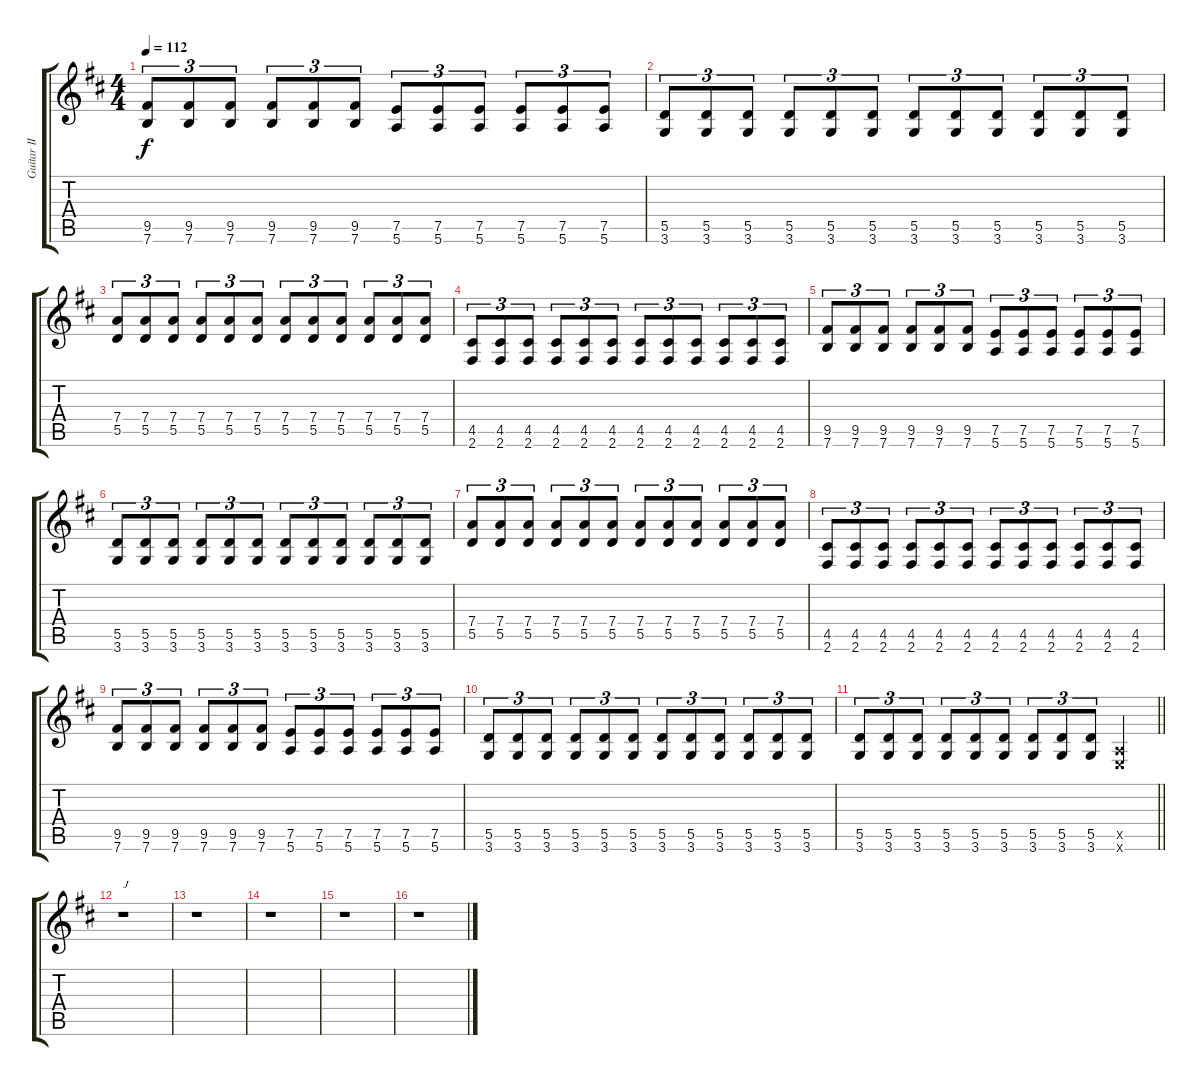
\track ("Guitar II" "Guitar II") {instrument distortionguitar}
\staff {score tabs}
\tuning (E4 B3 G3 D3 A2 E2) {hide}
\ts (4 4)
\tempo 112
\clef g2
\ks d
(9.5 7.6).8{tu (3 2) dy f} (9.5 7.6).8{tu (3 2)} (9.5 7.6).8{tu (3 2)} (9.5 7.6).8{tu (3 2)} (9.5 7.6).8{tu (3 2)} (9.5 7.6).8{tu (3 2)} (7.5 5.6).8{tu (3 2)} (7.5 5.6).8{tu (3 2)} (7.5 5.6).8{tu (3 2)} (7.5 5.6).8{tu (3 2)} (7.5 5.6).8{tu (3 2)} (7.5 5.6).8{tu (3 2)} |
(5.5 3.6).8{tu (3 2)} (5.5 3.6).8{tu (3 2)} (5.5 3.6).8{tu (3 2)} (5.5 3.6).8{tu (3 2)} (5.5 3.6).8{tu (3 2)} (5.5 3.6).8{tu (3 2)} (5.5 3.6).8{tu (3 2)} (5.5 3.6).8{tu (3 2)} (5.5 3.6).8{tu (3 2)} (5.5 3.6).8{tu (3 2)} (5.5 3.6).8{tu (3 2)} (5.5 3.6).8{tu (3 2)} |
(7.4 5.5).8{tu (3 2)} (7.4 5.5).8{tu (3 2)} (7.4 5.5).8{tu (3 2)} (7.4 5.5).8{tu (3 2)} (7.4 5.5).8{tu (3 2)} (7.4 5.5).8{tu (3 2)} (7.4 5.5).8{tu (3 2)} (7.4 5.5).8{tu (3 2)} (7.4 5.5).8{tu (3 2)} (7.4 5.5).8{tu (3 2)} (7.4 5.5).8{tu (3 2)} (7.4 5.5).8{tu (3 2)} |
(4.5 2.6).8{tu (3 2)} (4.5 2.6).8{tu (3 2)} (4.5 2.6).8{tu (3 2)} (4.5 2.6).8{tu (3 2)} (4.5 2.6).8{tu (3 2)} (4.5 2.6).8{tu (3 2)} (4.5 2.6).8{tu (3 2)} (4.5 2.6).8{tu (3 2)} (4.5 2.6).8{tu (3 2)} (4.5 2.6).8{tu (3 2)} (4.5 2.6).8{tu (3 2)} (4.5 2.6).8{tu (3 2)} |
(9.5 7.6).8{tu (3 2)} (9.5 7.6).8{tu (3 2)} (9.5 7.6).8{tu (3 2)} (9.5 7.6).8{tu (3 2)} (9.5 7.6).8{tu (3 2)} (9.5 7.6).8{tu (3 2)} (7.5 5.6).8{tu (3 2)} (7.5 5.6).8{tu (3 2)} (7.5 5.6).8{tu (3 2)} (7.5 5.6).8{tu (3 2)} (7.5 5.6).8{tu (3 2)} (7.5 5.6).8{tu (3 2)} |
(5.5 3.6).8{tu (3 2)} (5.5 3.6).8{tu (3 2)} (5.5 3.6).8{tu (3 2)} (5.5 3.6).8{tu (3 2)} (5.5 3.6).8{tu (3 2)} (5.5 3.6).8{tu (3 2)} (5.5 3.6).8{tu (3 2)} (5.5 3.6).8{tu (3 2)} (5.5 3.6).8{tu (3 2)} (5.5 3.6).8{tu (3 2)} (5.5 3.6).8{tu (3 2)} (5.5 3.6).8{tu (3 2)} |
(7.4 5.5).8{tu (3 2)} (7.4 5.5).8{tu (3 2)} (7.4 5.5).8{tu (3 2)} (7.4 5.5).8{tu (3 2)} (7.4 5.5).8{tu (3 2)} (7.4 5.5).8{tu (3 2)} (7.4 5.5).8{tu (3 2)} (7.4 5.5).8{tu (3 2)} (7.4 5.5).8{tu (3 2)} (7.4 5.5).8{tu (3 2)} (7.4 5.5).8{tu (3 2)} (7.4 5.5).8{tu (3 2)} |
(4.5 2.6).8{tu (3 2)} (4.5 2.6).8{tu (3 2)} (4.5 2.6).8{tu (3 2)} (4.5 2.6).8{tu (3 2)} (4.5 2.6).8{tu (3 2)} (4.5 2.6).8{tu (3 2)} (4.5 2.6).8{tu (3 2)} (4.5 2.6).8{tu (3 2)} (4.5 2.6).8{tu (3 2)} (4.5 2.6).8{tu (3 2)} (4.5 2.6).8{tu (3 2)} (4.5 2.6).8{tu (3 2)} |
(9.5 7.6).8{tu (3 2)} (9.5 7.6).8{tu (3 2)} (9.5 7.6).8{tu (3 2)} (9.5 7.6).8{tu (3 2)} (9.5 7.6).8{tu (3 2)} (9.5 7.6).8{tu (3 2)} (7.5 5.6).8{tu (3 2)} (7.5 5.6).8{tu (3 2)} (7.5 5.6).8{tu (3 2)} (7.5 5.6).8{tu (3 2)} (7.5 5.6).8{tu (3 2)} (7.5 5.6).8{tu (3 2)} |
(5.5 3.6).8{tu (3 2)} (5.5 3.6).8{tu (3 2)} (5.5 3.6).8{tu (3 2)} (5.5 3.6).8{tu (3 2)} (5.5 3.6).8{tu (3 2)} (5.5 3.6).8{tu (3 2)} (5.5 3.6).8{tu (3 2)} (5.5 3.6).8{tu (3 2)} (5.5 3.6).8{tu (3 2)} (5.5 3.6).8{tu (3 2)} (5.5 3.6).8{tu (3 2)} (5.5 3.6).8{tu (3 2)} |
\barLineRight lightlight
(5.5 3.6).8{tu (3 2)} (5.5 3.6).8{tu (3 2)} (5.5 3.6).8{tu (3 2)} (5.5 3.6).8{tu (3 2)} (5.5 3.6).8{tu (3 2)} (5.5 3.6).8{tu (3 2)} (5.5 3.6).8{tu (3 2)} (5.5 3.6).8{tu (3 2)} (5.5 3.6).8{tu (3 2)} (0.5{x} 0.6{x}).4 |
r.1{txt "J"} |
r.1 |
r.1 |
r.1 |
r.1
